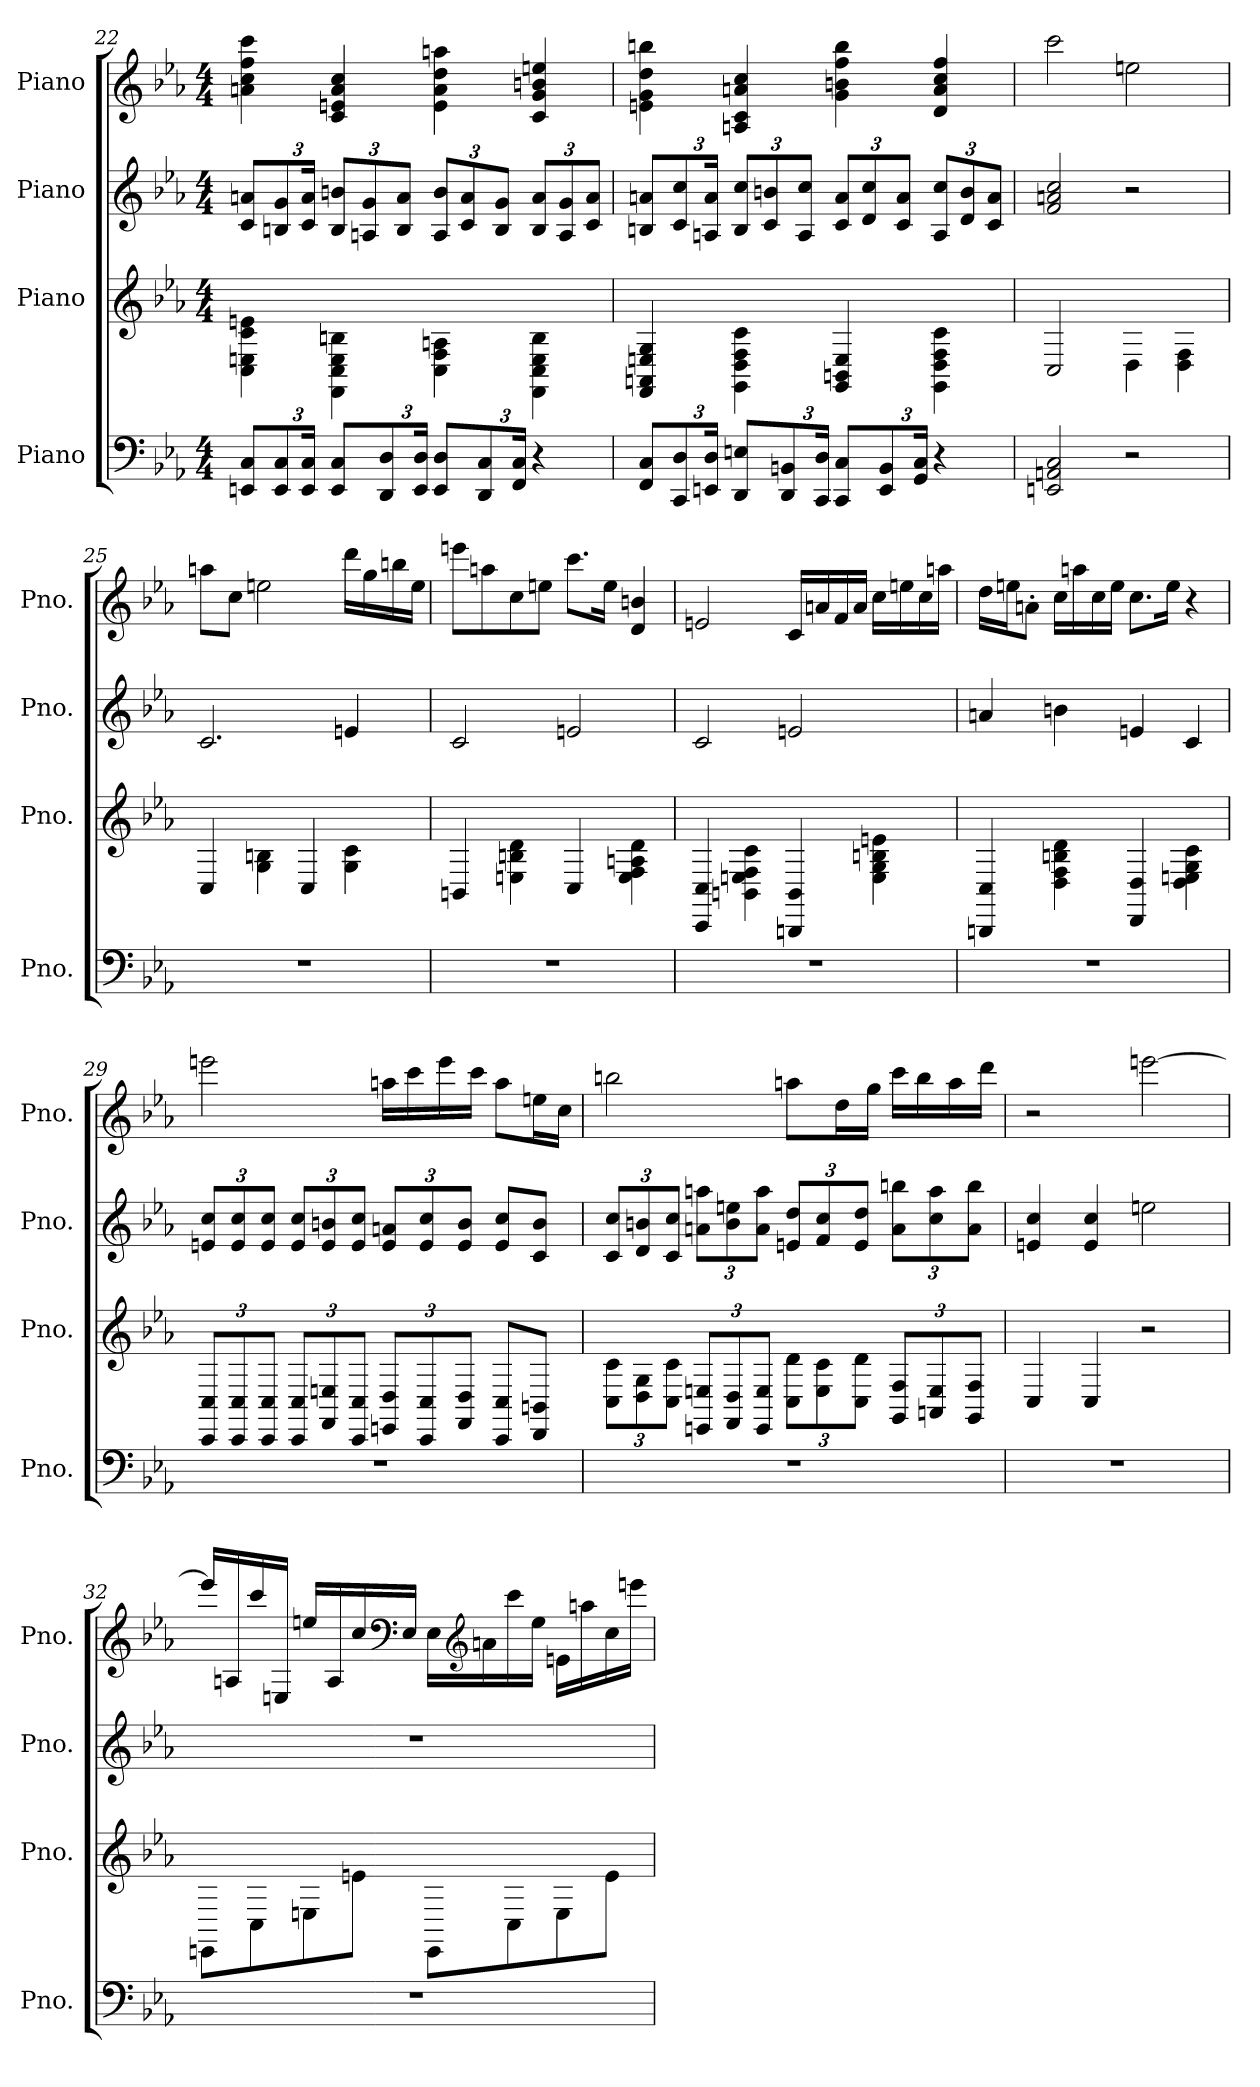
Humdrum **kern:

**kern	**kern	**kern	**kern
*part4	*part3	*part2	*part1
*staff4	*staff3	*staff2	*staff1
*I"Piano	*I"Piano	*I"Piano	*I"Piano
*I'Pno.	*I'Pno.	*I'Pno.	*I'Pno.
*clefF4	*clefG2	*clefG2	*clefG2
*k[b-e-a-]	*k[b-e-a-]	*k[b-e-a-]	*k[b-e-a-]
*M4/4	*M4/4	*M4/4	*M4/4
=22	=22	=22	=22
8EEn/ 8C/L	4C\ 4En\ 4c\ 4en\	8c/ 8an/L	4an\ 4cc\ 4ff\ 4ccc\
*Xbrackettup	*	*Xbrackettup	*
12EE/ 12C/	.	12Bn/ 12g/	.
24EE/ 24C/Jk	.	24c/ 24a/Jk	.
8EE/ 8C/L	4FF\ 4C\ 4E\ 4Bn\	12B/ 12bn/L	4c/ 4en/ 4a/ 4cc/
.	.	12An/ 12g/	.
12DD/ 12D/	.	.	.
.	.	12B/ 12a/J	.
24EE/ 24D/Jk	.	.	.
8EE/ 8D/L	4C\ 4F\ 4An\	12A/ 12b/L	4e\ 4a\ 4dd\ 4aan\
.	.	12c/ 12a/	.
12DD/ 12C/	.	.	.
.	.	12B/ 12g/J	.
24FF/ 24C/Jk	.	.	.
4r	4FF\ 4C\ 4E\ 4B\	12B/ 12a/L	4c/ 4g/ 4bn/ 4een/
.	.	12A/ 12g/	.
.	.	12c/ 12a/J	.
!!LO:PB:g=z
=23	=23	=23	=23
8FF/ 8C/L	4FF/ 4AAn/ 4En/ 4G/	8Bn/ 8an/L	4en\ 4g\ 4dd\ 4bbn\
12CC/ 12D/	.	12c/ 12cc/	.
24EEn/ 24D/Jk	.	24An/ 24a/Jk	.
8DD/ 8En/L	4GG\ 4D\ 4F\ 4c\	12B/ 12cc/L	4An/ 4c/ 4an/ 4cc/
.	.	12c/ 12bn/	.
12DD/ 12BBn/	.	.	.
.	.	12A/ 12cc/J	.
24CC/ 24D/Jk	.	.	.
8CC/ 8C/L	4GG/ 4BBn/ 4E/	12c/ 12a/L	4g\ 4bn\ 4ff\ 4bb\
.	.	12d/ 12cc/	.
12EE/ 12BB/	.	.	.
.	.	12c/ 12a/J	.
24GG/ 24C/Jk	.	.	.
4r	4GG\ 4D\ 4F\ 4c\	12A/ 12cc/L	4d/ 4a/ 4cc/ 4ff/
.	.	12d/ 12b/	.
.	.	12c/ 12a/J	.
=24	=24	=24	=24
*	*	*	*MM71
2EEn/ 2AAn/ 2C/	2C/	2f/ 2an/ 2cc/	2ccc\
2r	4D\	2r	2een\
.	4D\ 4F\	.	.
=25	=25	=25	=25
1r	4C/	2.c/	8aan\L
.	.	.	8cc\J
.	4G\ 4Bn\	.	2een\
.	4C/	.	.
.	4G\ 4c\	4en/	16ddd\LL
.	.	.	16gg\
.	.	.	16bbn\
.	.	.	16ee\JJ
!!LO:LB:g=z
=26	=26	=26	=26
1r	4BBn/	2c/	8eeen\L
.	.	.	8aan\
.	4En\ 4Bn\ 4d\	.	8cc\
.	.	.	8een\J
.	4C/	2en/	8.ccc\L
.	.	.	16ee\Jk
.	4E\ 4F\ 4An\ 4d\	.	4d/ 4bn/
=27	=27	=27	=27
1r	4CC/ 4C/	2c/	2en/
.	4BBn\ 4En\ 4F\ 4c\	.	.
.	4BBBn/ 4BB/	2en/	16c/LL
.	.	.	16an/
.	.	.	16f/
.	.	.	16a/JJ
.	4E\ 4G\ 4Bn\ 4en\	.	16cc\LL
.	.	.	16een\
.	.	.	16cc\
.	.	.	16aan\JJ
=28	=28	=28	=28
1r	4BBBn/ 4C/	4an/	16dd\LL
.	.	.	16een\J
.	.	.	8an'\J
.	4D\ 4F\ 4Bn\ 4d\	4bn\	16cc\LL
.	.	.	16aan\
.	.	.	16cc\
.	.	.	16ee\JJ
.	4DD/ 4D/	4en/	8.cc\L
.	.	.	16ee\Jk
.	4D\ 4En\ 4G\ 4c\	4c/	4r
!!LO:LB:g=z
=29	=29	=29	=29
*	*Xbrackettup	*	*
1r	12CC/ 12C/L	12en/ 12cc/L	2eeen\
.	12CC/ 12C/	12e/ 12cc/	.
.	12CC/ 12C/J	12e/ 12cc/J	.
.	12CC/ 12C/L	12e/ 12cc/L	.
.	12FF/ 12En/	12e/ 12bn/	.
.	12CC/ 12C/J	12e/ 12cc/J	.
.	12EEn/ 12D/L	12e/ 12an/L	16aan\LL
.	.	.	16ccc\
.	12CC/ 12C/	12e/ 12cc/	.
.	.	.	16eee\
.	12FF/ 12D/J	12e/ 12b/J	.
.	.	.	16ccc\JJ
.	8CC/ 8C/L	8e/ 8cc/L	8aa\L
.	8DD/ 8BBn/J	8c/ 8b/J	16een\L
.	.	.	16cc\JJ
=30	=30	=30	=30
1r	12C\ 12c\L	12c/ 12cc/L	2bbn\
.	12D\ 12G\	12d/ 12bn/	.
.	12C\ 12c\J	12c/ 12cc/J	.
.	12EEn/ 12En/L	12an\ 12aan\L	.
.	12FF/ 12D/	12b\ 12een\	.
.	12EE/ 12E/J	12a\ 12aa\J	.
.	12C\ 12d\L	12en/ 12dd/L	8aan\L
.	12E\ 12c\	12f/ 12cc/	.
.	.	.	16dd\L
.	12C\ 12d\J	12e/ 12dd/J	.
.	.	.	16gg\JJ
.	12GG/ 12F/L	12a\ 12bbn\L	16ccc\LL
.	.	.	16bb\
.	12AAn/ 12E/	12cc\ 12aa\	.
.	.	.	16aa\
.	12GG/ 12F/J	12a\ 12bb\J	.
.	.	.	16ddd\JJ
!!LO:PB:g=z
=31	=31	=31	=31
1r	4C/	4en/ 4cc/	2r
.	4C/	4e/ 4cc/	.
.	2r	2een\	[2eeen\
=32	=32	=32	=32
1r	8EEn\L	1r	16eee/LL]
.	.	.	16An/
.	8C\	.	16ccc/
.	.	.	16En/JJ
.	8En\	.	16een/LL
.	.	.	16A/
.	8en\J	.	16cc/
*	*	*	*clefF4
.	.	.	16E/JJ
.	8EE\L	.	16E\LL
*	*	*	*clefG2
.	.	.	16an\
.	8C\	.	16ccc\
.	.	.	16ee\JJ
.	8E\	.	16en\LL
.	.	.	16aan\
.	8e\J	.	16cc\
.	.	.	16eeen\JJ
=	=	=	=
*-	*-	*-	*-
